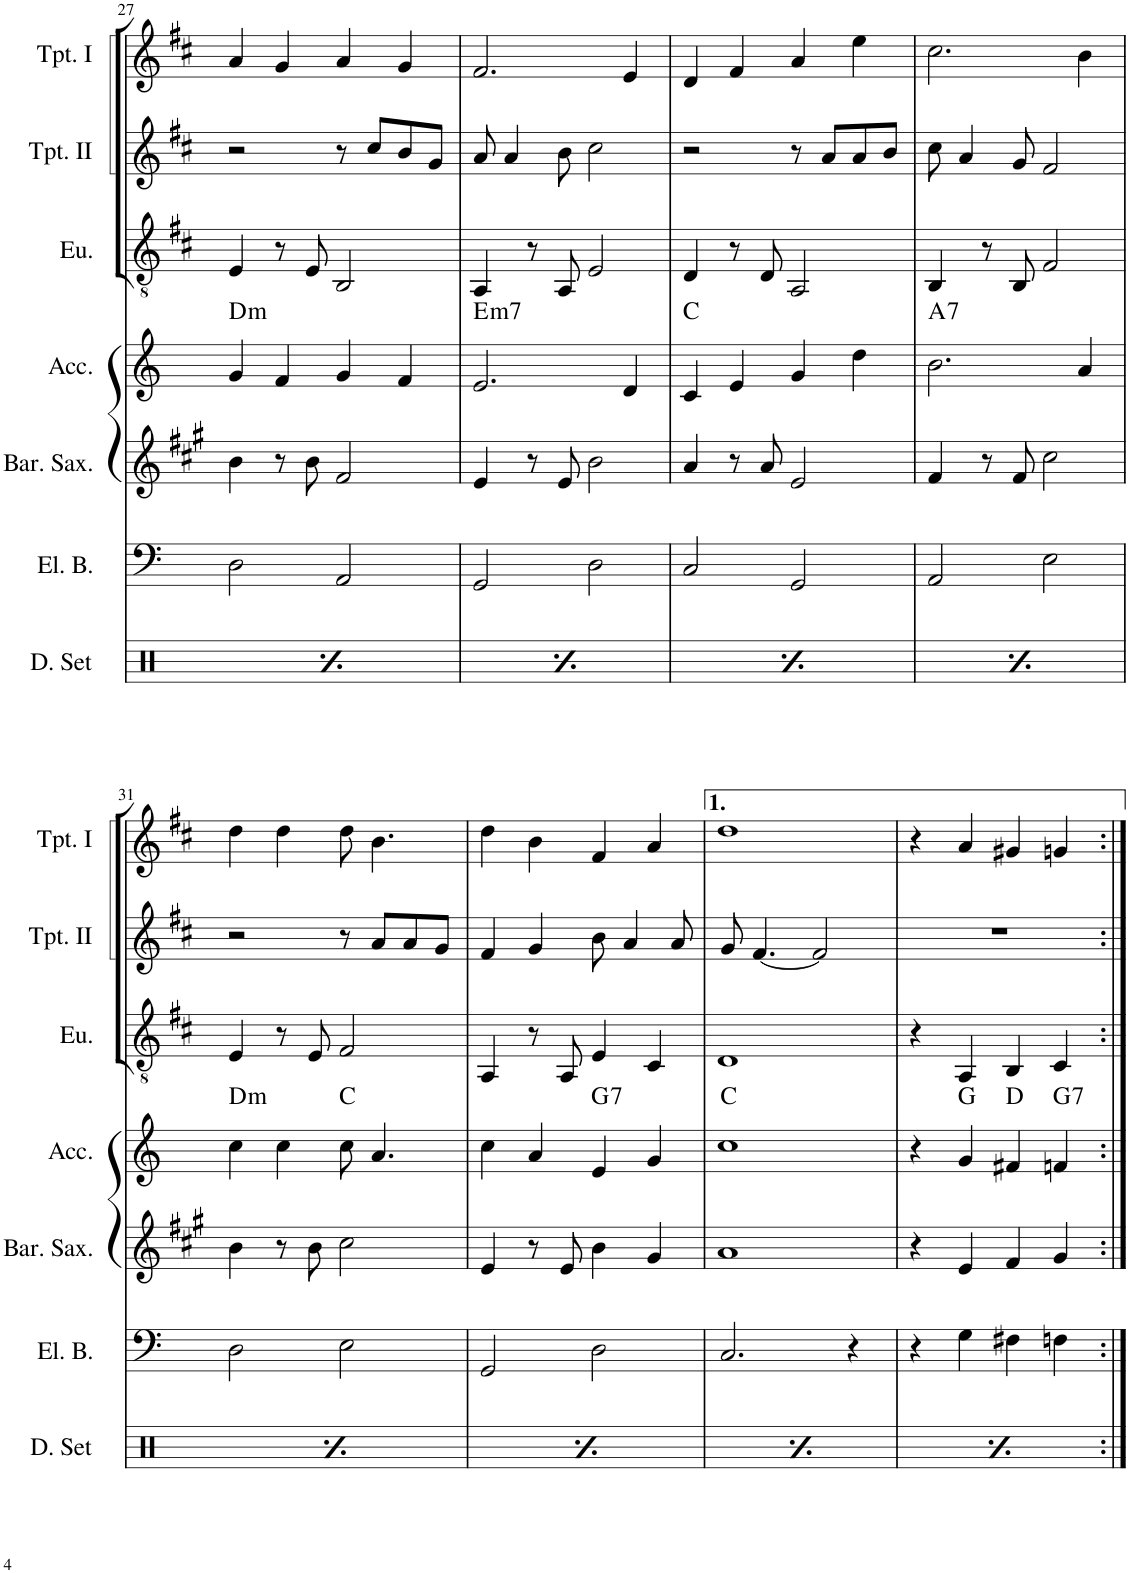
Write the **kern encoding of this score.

**kern	**kern	**kern	**kern	**harte	**kern	**kern	**kern
*part7	*part6	*part5	*part4	*part4	*part3	*part2	*part1
*staff7	*staff6	*staff5	*staff4	*	*staff3	*staff2	*staff1
*I"Drumset	*I"Electric Bass	*I"Baritone Saxophone	*I"Accordion	*	*I"Euphonium	*I"Trompete II	*I"Trompete I
*I'D. Set	*I'El. B.	*I'Bar. Sax.	*I'Acc.	*	*I'Eu.	*I'Tpt. II	*I'Tpt. I
!!LO:PB:g=z
*clefX	*clefF4	*clefG2	*clefG2	*	*clefGv2	*clefG2	*clefG2
*	*Trd7c12	*Trd12c21	*	*	*Trd1c2	*Trd1c2	*Trd1c2
*k[]	*k[]	*k[f#c#g#]	*k[]	*	*k[f#c#]	*k[f#c#]	*k[f#c#]
*M4/4	*M4/4	*M4/4	*M4/4	*	*M4/4	*M4/4	*M4/4
=27	=27	=27	=27	=27	=27	=27	=27
*^	*	*	*	*	*	*	*
*	*^	*	*	*	*	*	*	*
!	!	!	!	!	!	!LO:H:kt=m	!	!	!
4r	4Rf^\	4Rgg/	2D\	4b\	4g/	D:min	4E/	2r	4a/
4Rdd/	6Rd\	6r	.	8r	4f/	.	8r	.	4g/
.	.	.	.	8b\	.	.	8E/	.	.
.	12Rf\	12Rgg/	.	.	.	.	.	.	.
4r	4Rf^\	4Rgg/	2AA/	2f#/	4g/	.	2BB/	8r	4a/
.	.	.	.	.	.	.	.	8cc#/L	.
4Rdd/	4Rd\	4ryy	.	.	4f/	.	.	8b/	4g/
.	.	.	.	.	.	.	.	8g/J	.
=28	=28	=28	=28	=28	=28	=28	=28	=28	=28
!	!	!	!	!	!	!LO:H:kt=m7	!	!	!
4r	4Rf^\	4Rgg/	2GG/	4e/	2.e/	E:min7	4AA/	8a/	2.f#/
.	.	.	.	.	.	.	.	4a/	.
4Rdd/	6Rd\	6r	.	8r	.	.	8r	.	.
.	.	.	.	8e/	.	.	8AA/	8b\	.
.	12Rf\	12Rgg/	.	.	.	.	.	.	.
4r	4Rf^\	4Rgg/	2D\	2b\	.	.	2E/	2cc#\	.
4Rdd/	4Rd\	4ryy	.	.	4d/	.	.	.	4e/
=29	=29	=29	=29	=29	=29	=29	=29	=29	=29
4r	4Rf^\	4Rgg/	2C/	4a/	4c/	C:maj	4D/	2r	4d/
4Rdd/	6Rd\	6r	.	8r	4e/	.	8r	.	4f#/
.	.	.	.	8a/	.	.	8D/	.	.
.	12Rf\	12Rgg/	.	.	.	.	.	.	.
4r	4Rf^\	4Rgg/	2GG/	2e/	4g/	.	2AA/	8r	4a/
.	.	.	.	.	.	.	.	8a/L	.
4Rdd/	4Rd\	4ryy	.	.	4dd\	.	.	8a/	4ee\
.	.	.	.	.	.	.	.	8b/J	.
=30	=30	=30	=30	=30	=30	=30	=30	=30	=30
!	!	!	!	!	!	!LO:H:kt=7	!	!	!
4r	4Rf^\	4Rgg/	2AA/	4f#/	2.b\	A:7	4BB/	8cc#\	2.cc#\
.	.	.	.	.	.	.	.	4a/	.
4Rdd/	6Rd\	6r	.	8r	.	.	8r	.	.
.	.	.	.	8f#/	.	.	8BB/	8g/	.
.	12Rf\	12Rgg/	.	.	.	.	.	.	.
4r	4Rf^\	4Rgg/	2E\	2cc#\	.	.	2F#/	2f#/	.
4Rdd/	4Rd\	4ryy	.	.	4a/	.	.	.	4b\
!!LO:LB:g=z
=31	=31	=31	=31	=31	=31	=31	=31	=31	=31
!	!	!	!	!	!	!LO:H:kt=m	!	!	!
4r	4Rf^\	4Rgg/	2D\	4b\	4cc\	D:min	4E/	2r	4dd\
4Rdd/	6Rd\	6r	.	8r	4cc\	.	8r	.	4dd\
.	.	.	.	8b\	.	.	8E/	.	.
.	12Rf\	12Rgg/	.	.	.	.	.	.	.
4r	4Rf^\	4Rgg/	2E\	2cc#\	8cc\	C:maj	2F#/	8r	8dd\
.	.	.	.	.	4.a/	.	.	8a/L	4.b\
4Rdd/	4Rd\	4ryy	.	.	.	.	.	8a/	.
.	.	.	.	.	.	.	.	8g/J	.
=32	=32	=32	=32	=32	=32	=32	=32	=32	=32
4r	4Rf^\	4Rgg/	2GG/	4e/	4cc\	.	4AA/	4f#/	4dd\
4Rdd/	6Rd\	6r	.	8r	4a/	.	8r	4g/	4b\
.	.	.	.	8e/	.	.	8AA/	.	.
.	12Rf\	12Rgg/	.	.	.	.	.	.	.
!	!	!	!	!	!	!LO:H:kt=7	!	!	!
4r	4Rf^\	4Rgg/	2D\	4b\	4e/	G:7	4E/	8b\	4f#/
.	.	.	.	.	.	.	.	4a/	.
4Rdd/	4Rd\	4ryy	.	4g#/	4g/	.	4C#/	.	4a/
.	.	.	.	.	.	.	.	8a/	.
=33	=33	=33	=33	=33	=33	=33	=33	=33	=33
4r	4Rf^\	4Rgg/	2.C/	1a	1cc	C:maj	1D	8g/	1dd
.	.	.	.	.	.	.	.	[4.f#/	.
4Rdd/	6Rd\	6r	.	.	.	.	.	.	.
.	12Rf\	12Rgg/	.	.	.	.	.	.	.
4r	4Rf^\	4Rgg/	.	.	.	.	.	2f#/]	.
4Rdd/	4Rd\	4ryy	4r	.	.	.	.	.	.
=34	=34	=34	=34	=34	=34	=34	=34	=34	=34
4r	4Rf^\	4Rgg/	4r	4r	4r	.	4r	1r	4r
4Rdd/	6Rd\	6r	4G\	4e/	4g/	G:maj	4AA/	.	4a/
.	12Rf\	12Rgg/	.	.	.	.	.	.	.
4r	4Rf^\	4Rgg/	4F#X\	4f#/	4f#X/	D:maj	4BB/	.	4g#X/
!	!	!	!	!	!	!LO:H:kt=7	!	!	!
4Rdd/	4Rd\	4ryy	4Fn\	4g#/	4fn/	G:7	4C#/	.	4gn/
*v	*v	*v	*	*	*	*	*	*	*
=:|!	=:|!	=:|!	=:|!	=:|!	=:|!	=:|!	=:|!
*-	*-	*-	*-	*-	*-	*-	*-
